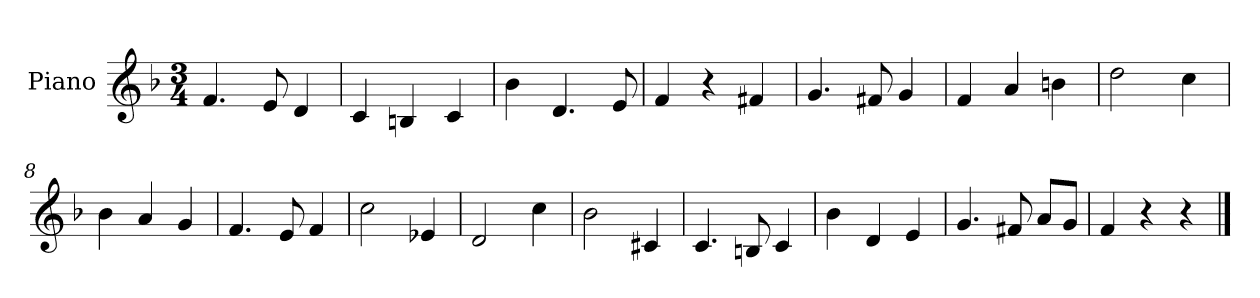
**kern
*part1
*staff1
*I"Piano
*I'Pno.
*clefG2
*k[b-]
*M3/4
*MM120
=1
4.f/
8e/
4d/
=2
4c/
4Bn/
4c/
=3
4b-\
4.d/
8e/
=4
4f/
4r
4f#X/
=5
4.g/
8f#X/
4g/
=6
4f/
4a/
4bn\
=7
2dd\
4cc\
=8
4b-\
4a/
4g/
=9
4.f/
8e/
4f/
=10
2cc\
4e-X/
=11
2d/
4cc\
!!LO:LB:g=z
=12
2b-\
4c#X/
=13
4.c/
8Bn/
4c/
=14
4b-\
4d/
4e/
=15
4.g/
8f#X/
8a/L
8g/J
=16
4f/
4r
4r
==
*-
